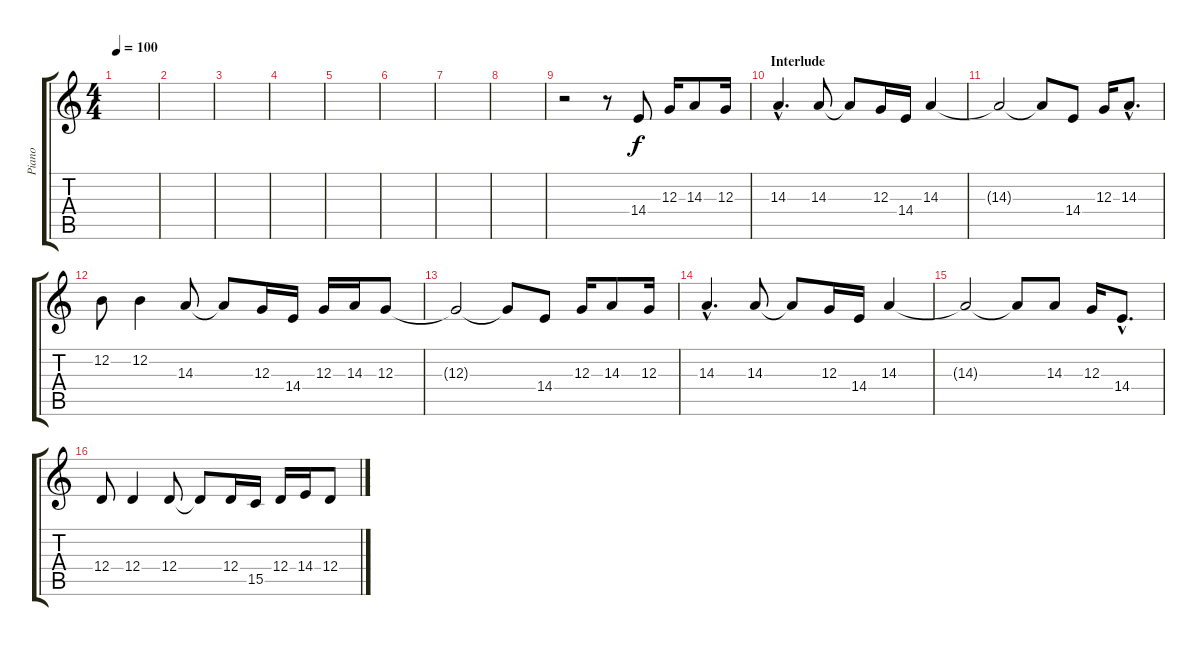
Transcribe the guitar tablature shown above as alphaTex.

\track ("Piano" "Piano") {instrument acousticgrandpiano}
\staff {score tabs}
\tuning (E4 B3 G3 D3 A2 E2) {hide}
\ts (4 4)
\tempo 100
\clef g2
\ks c
|
|
|
|
|
|
|
|
r.2 r.8 14.4.8 12.3.16 14.3.8 12.3.16 |
\section ("" "Interlude")
14.3{hac}.4{d} 14.3.8 14.3{t}.8 12.3.16 14.4.16 14.3.4 |
14.3{t}.2 14.3{t}.8 14.4.8 12.3.16 14.3{hac}.8{d} |
12.2.8 12.2.4 14.3.8 14.3{t}.8 12.3.16 14.4.16 12.3.16 14.3.16 12.3.8 |
12.3{t}.2 12.3{t}.8 14.4.8 12.3.16 14.3.8 12.3.16 |
14.3{hac}.4{d} 14.3.8 14.3{t}.8 12.3.16 14.4.16 14.3.4 |
14.3{t}.2 14.3{t}.8 14.3.8 12.3.16 14.4{hac}.8{d} |
12.4.8 12.4.4 12.4.8 12.4{t}.8 12.4.16 15.5.16 12.4.16 14.4.16 12.4.8
